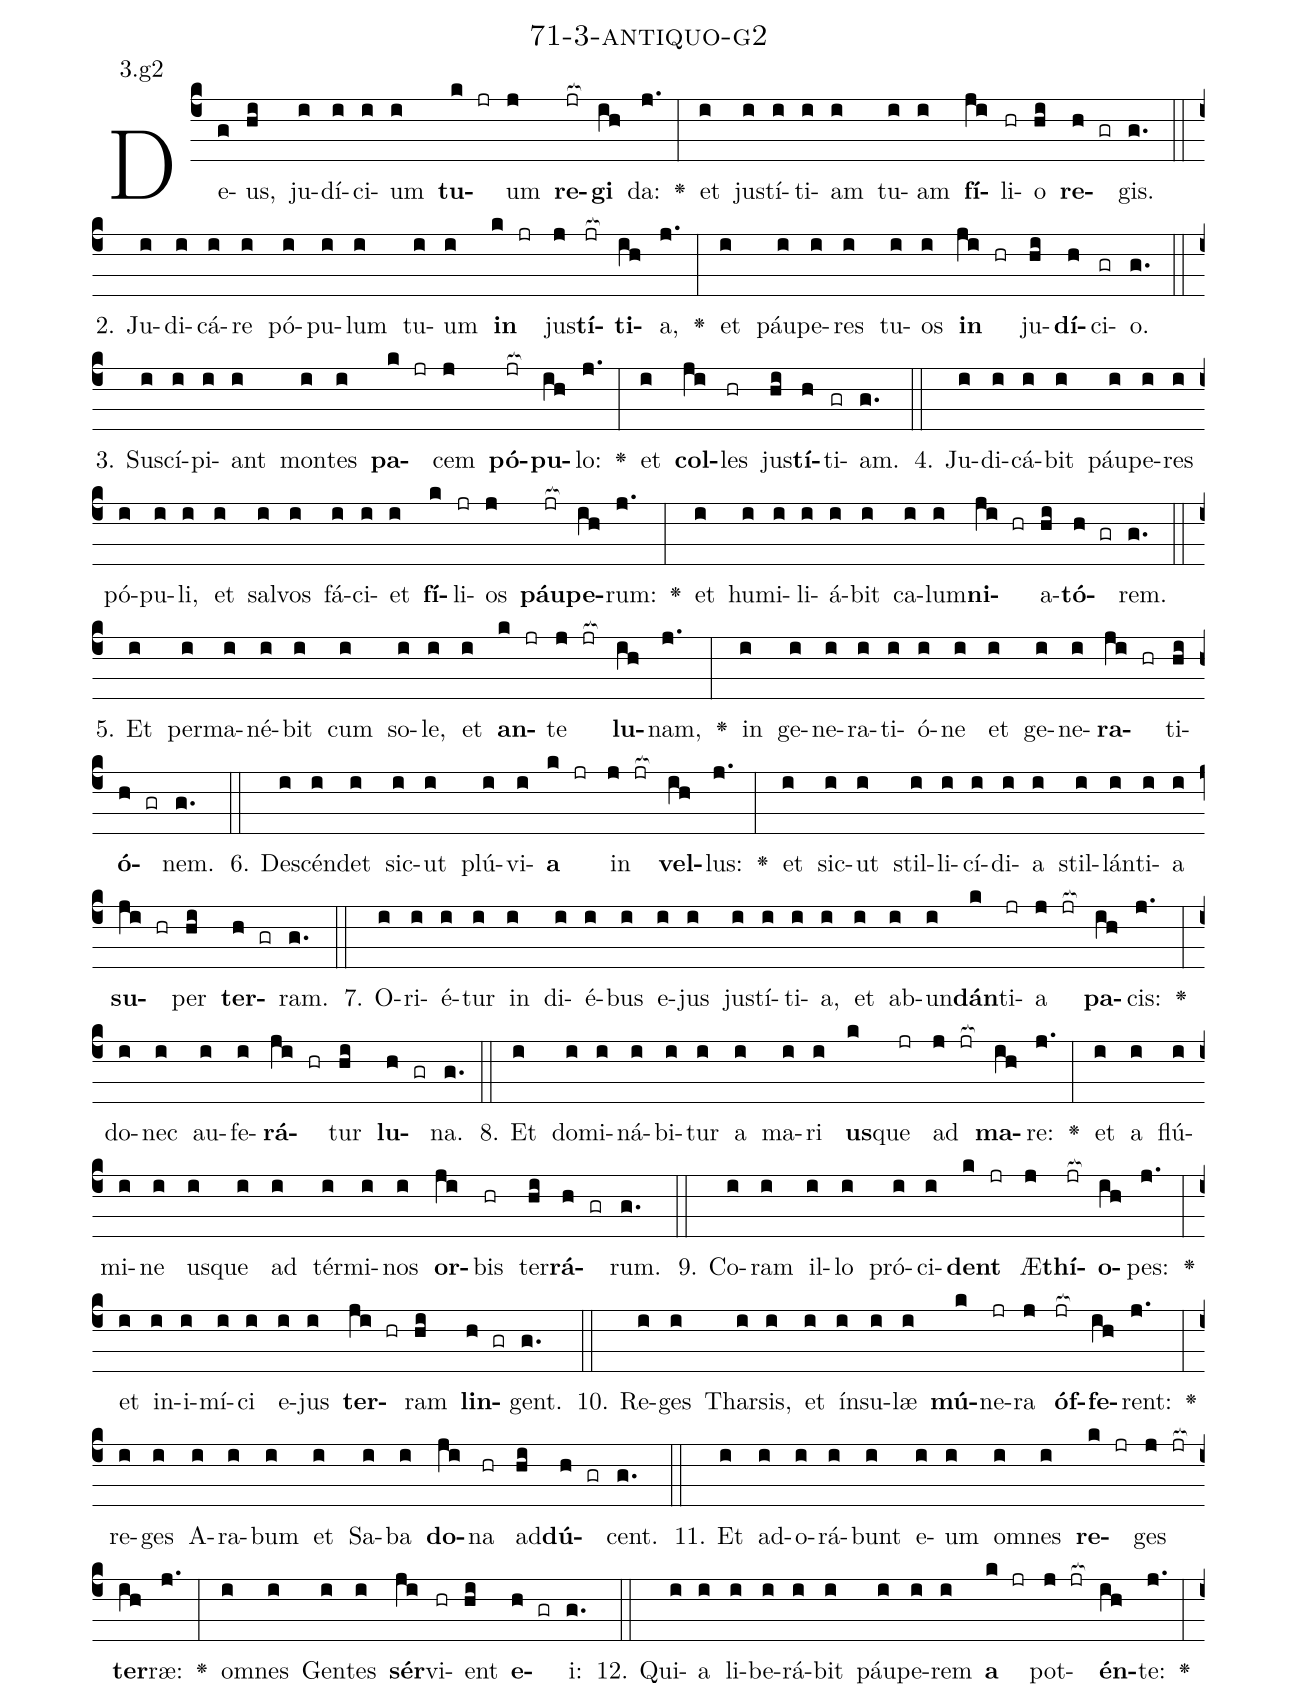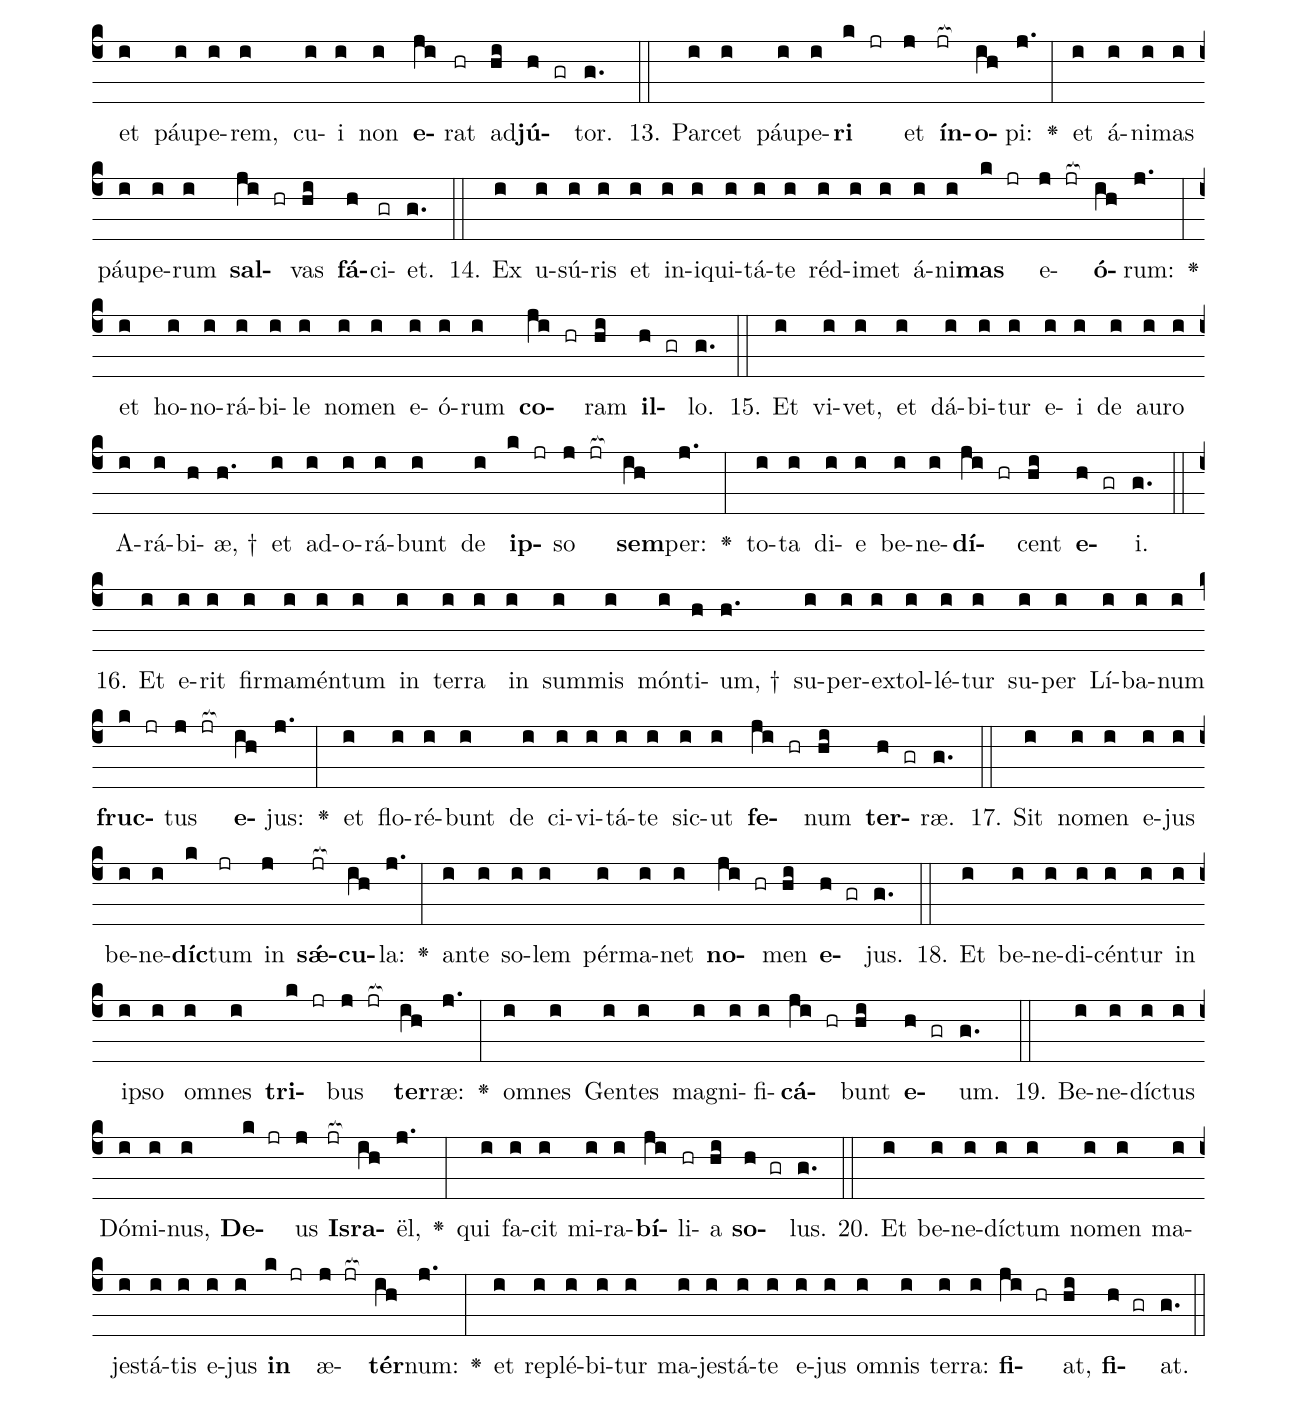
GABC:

name: 71-3-antiquo-g2;
annotation: 3.g2;
%%
(c4)De(g)us,(hi) ju(i)dí(i)ci(i)um(i) <b>tu</b>(k jr)um(j) <b>re</b>(jr[ocb:1{])<b>gi</b>(ih[ocb:0}]) da:(j.) <v>\greheightstar</v>(:) et(i) jus(i)tí(i)ti(i)am(i) tu(i)am(i) <b>fí</b>(ji)li(hr)o(hi) <b>re</b>(h gr)gis.(g.) (::)
2. Ju(i)di(i)cá(i)re(i) pó(i)pu(i)lum(i) tu(i)um(i) <b>in</b>(k jr) jus(j)<b>tí</b>(jr[ocb:1{])<b>ti</b>(ih[ocb:0}])a,(j.) <v>\greheightstar</v>(:) et(i) páu(i)pe(i)res(i) tu(i)os(i) <b>in</b>(ji hr) ju(hi)<b>dí</b>(h)ci(gr)o.(g.) (::)
3. Su(i)scí(i)pi(i)ant(i) mon(i)tes(i) <b>pa</b>(k jr)cem(j) <b>pó</b>(jr[ocb:1{])<b>pu</b>(ih[ocb:0}])lo:(j.) <v>\greheightstar</v>(:) et(i) <b>col</b>(ji)les(hr) jus(hi)<b>tí</b>(h)ti(gr)am.(g.) (::)
4. Ju(i)di(i)cá(i)bit(i) páu(i)pe(i)res(i) pó(i)pu(i)li,(i) et(i) sal(i)vos(i) fá(i)ci(i)et(i) <b>fí</b>(k)li(jr)os(j) <b>páu</b>(jr[ocb:1{])<b>pe</b>(ih[ocb:0}])rum:(j.) <v>\greheightstar</v>(:) et(i) hu(i)mi(i)li(i)á(i)bit(i) ca(i)lum(i)<b>ni</b>(ji hr)a(hi)<b>tó</b>(h gr)rem.(g.) (::)
5. Et(i) per(i)ma(i)né(i)bit(i) cum(i) so(i)le,(i) et(i) <b>an</b>(k jr)te(j jr[ocb:1{]) <b>lu</b>(ih[ocb:0}])nam,(j.) <v>\greheightstar</v>(:) in(i) ge(i)ne(i)ra(i)ti(i)ó(i)ne(i) et(i) ge(i)ne(i)<b>ra</b>(ji hr)ti(hi)<b>ó</b>(h gr)nem.(g.) (::)
6. De(i)scén(i)det(i) sic(i)ut(i) plú(i)vi(i)<b>a</b>(k jr) in(j jr[ocb:1{]) <b>vel</b>(ih[ocb:0}])lus:(j.) <v>\greheightstar</v>(:) et(i) sic(i)ut(i) stil(i)li(i)cí(i)di(i)a(i) stil(i)lán(i)ti(i)a(i) <b>su</b>(ji hr)per(hi) <b>ter</b>(h gr)ram.(g.) (::)
7. O(i)ri(i)é(i)tur(i) in(i) di(i)é(i)bus(i) e(i)jus(i) jus(i)tí(i)ti(i)a,(i) et(i) ab(i)un(i)<b>dán</b>(k)ti(jr)a(j jr[ocb:1{]) <b>pa</b>(ih[ocb:0}])cis:(j.) <v>\greheightstar</v>(:) do(i)nec(i) au(i)fe(i)<b>rá</b>(ji hr)tur(hi) <b>lu</b>(h gr)na.(g.) (::)
8. Et(i) do(i)mi(i)ná(i)bi(i)tur(i) a(i) ma(i)ri(i) <b>us</b>(k)que(jr) ad(j jr[ocb:1{]) <b>ma</b>(ih[ocb:0}])re:(j.) <v>\greheightstar</v>(:) et(i) a(i) flú(i)mi(i)ne(i) us(i)que(i) ad(i) tér(i)mi(i)nos(i) <b>or</b>(ji)bis(hr) ter(hi)<b>rá</b>(h gr)rum.(g.) (::)
9. Co(i)ram(i) il(i)lo(i) pró(i)ci(i)<b>dent</b>(k jr) Æ(j)<b>thí</b>(jr[ocb:1{])<b>o</b>(ih[ocb:0}])pes:(j.) <v>\greheightstar</v>(:) et(i) in(i)i(i)mí(i)ci(i) e(i)jus(i) <b>ter</b>(ji hr)ram(hi) <b>lin</b>(h gr)gent.(g.) (::)
10. Re(i)ges(i) Thar(i)sis,(i) et(i) ín(i)su(i)læ(i) <b>mú</b>(k)ne(jr)ra(j) <b>óf</b>(jr[ocb:1{])<b>fe</b>(ih[ocb:0}])rent:(j.) <v>\greheightstar</v>(:) re(i)ges(i) A(i)ra(i)bum(i) et(i) Sa(i)ba(i) <b>do</b>(ji)na(hr) ad(hi)<b>dú</b>(h gr)cent.(g.) (::)
11. Et(i) ad(i)o(i)rá(i)bunt(i) e(i)um(i) om(i)nes(i) <b>re</b>(k jr)ges(j jr[ocb:1{]) <b>ter</b>(ih[ocb:0}])ræ:(j.) <v>\greheightstar</v>(:) om(i)nes(i) Gen(i)tes(i) <b>sér</b>(ji)vi(hr)ent(hi) <b>e</b>(h gr)i:(g.) (::)
12. Qui(i)a(i) li(i)be(i)rá(i)bit(i) páu(i)pe(i)rem(i) <b>a</b>(k jr) pot(j jr[ocb:1{])<b>én</b>(ih[ocb:0}])te:(j.) <v>\greheightstar</v>(:) et(i) páu(i)pe(i)rem,(i) cu(i)i(i) non(i) <b>e</b>(ji)rat(hr) ad(hi)<b>jú</b>(h gr)tor.(g.) (::)
13. Par(i)cet(i) páu(i)pe(i)<b>ri</b>(k jr) et(j) <b>ín</b>(jr[ocb:1{])<b>o</b>(ih[ocb:0}])pi:(j.) <v>\greheightstar</v>(:) et(i) á(i)ni(i)mas(i) páu(i)pe(i)rum(i) <b>sal</b>(ji hr)vas(hi) <b>fá</b>(h)ci(gr)et.(g.) (::)
14. Ex(i) u(i)sú(i)ris(i) et(i) in(i)i(i)qui(i)tá(i)te(i) réd(i)i(i)met(i) á(i)ni(i)<b>mas</b>(k jr) e(j jr[ocb:1{])<b>ó</b>(ih[ocb:0}])rum:(j.) <v>\greheightstar</v>(:) et(i) ho(i)no(i)rá(i)bi(i)le(i) no(i)men(i) e(i)ó(i)rum(i) <b>co</b>(ji hr)ram(hi) <b>il</b>(h gr)lo.(g.) (::)
15. Et(i) vi(i)vet,(i) et(i) dá(i)bi(i)tur(i) e(i)i(i) de(i) au(i)ro(i) A(i)rá(i)bi(h)æ, †(h.) et(i) ad(i)o(i)rá(i)bunt(i) de(i) <b>ip</b>(k jr)so(j jr[ocb:1{]) <b>sem</b>(ih[ocb:0}])per:(j.) <v>\greheightstar</v>(:) to(i)ta(i) di(i)e(i) be(i)ne(i)<b>dí</b>(ji hr)cent(hi) <b>e</b>(h gr)i.(g.) (::)
16. Et(i) e(i)rit(i) fir(i)ma(i)mén(i)tum(i) in(i) ter(i)ra(i) in(i) sum(i)mis(i) món(i)ti(h)um, †(h.) su(i)per(i)ex(i)tol(i)lé(i)tur(i) su(i)per(i) Lí(i)ba(i)num(i) <b>fruc</b>(k jr)tus(j jr[ocb:1{]) <b>e</b>(ih[ocb:0}])jus:(j.) <v>\greheightstar</v>(:) et(i) flo(i)ré(i)bunt(i) de(i) ci(i)vi(i)tá(i)te(i) sic(i)ut(i) <b>fe</b>(ji hr)num(hi) <b>ter</b>(h gr)ræ.(g.) (::)
17. Sit(i) no(i)men(i) e(i)jus(i) be(i)ne(i)<b>díc</b>(k)tum(jr) in(j) <b>sǽ</b>(jr[ocb:1{])<b>cu</b>(ih[ocb:0}])la:(j.) <v>\greheightstar</v>(:) an(i)te(i) so(i)lem(i) pér(i)ma(i)net(i) <b>no</b>(ji hr)men(hi) <b>e</b>(h gr)jus.(g.) (::)
18. Et(i) be(i)ne(i)di(i)cén(i)tur(i) in(i) ip(i)so(i) om(i)nes(i) <b>tri</b>(k jr)bus(j jr[ocb:1{]) <b>ter</b>(ih[ocb:0}])ræ:(j.) <v>\greheightstar</v>(:) om(i)nes(i) Gen(i)tes(i) ma(i)gni(i)fi(i)<b>cá</b>(ji hr)bunt(hi) <b>e</b>(h gr)um.(g.) (::)
19. Be(i)ne(i)díc(i)tus(i) Dó(i)mi(i)nus,(i) <b>De</b>(k jr)us(j) <b>Is</b>(jr[ocb:1{])<b>ra</b>(ih[ocb:0}])ël,(j.) <v>\greheightstar</v>(:) qui(i) fa(i)cit(i) mi(i)ra(i)<b>bí</b>(ji)li(hr)a(hi) <b>so</b>(h gr)lus.(g.) (::)
20. Et(i) be(i)ne(i)díc(i)tum(i) no(i)men(i) ma(i)jes(i)tá(i)tis(i) e(i)jus(i) <b>in</b>(k jr) æ(j jr[ocb:1{])<b>tér</b>(ih[ocb:0}])num:(j.) <v>\greheightstar</v>(:) et(i) re(i)plé(i)bi(i)tur(i) ma(i)jes(i)tá(i)te(i) e(i)jus(i) om(i)nis(i) ter(i)ra:(i) <b>fi</b>(ji hr)at,(hi) <b>fi</b>(h gr)at.(g.) (::)
